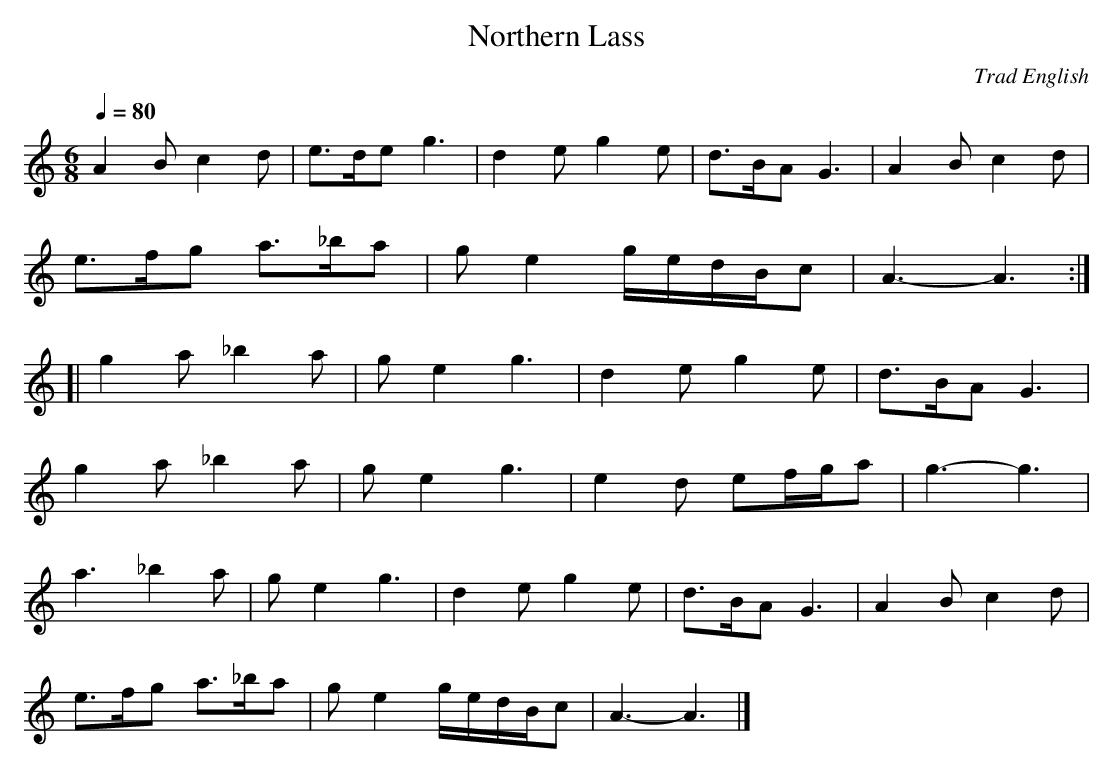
X:1
T:Northern Lass
C:Trad English
Q:1/4=80
M:6/8
L:1/8
K:C
A2B c2d|e3/2d/2e g3|d2e g2e|d3/2B/2A G3|A2B c2d|
e3/2f/2g a3/2_b/2a|g e2g/2e/2d/2B/2c|A3-A3:|
[|g2a _b2a|g e2g3|d2e g2e|d3/2B/2A G3|
g2a _b2a|g e2g3|e2d ef/2g/2a|g3-g3|
a3_b2a|g e2g3|d2e g2e|d3/2B/2A G3|A2B c2d|
e3/2f/2g a3/2_b/2a|g e2g/2e/2d/2B/2c|A3-A3|]
